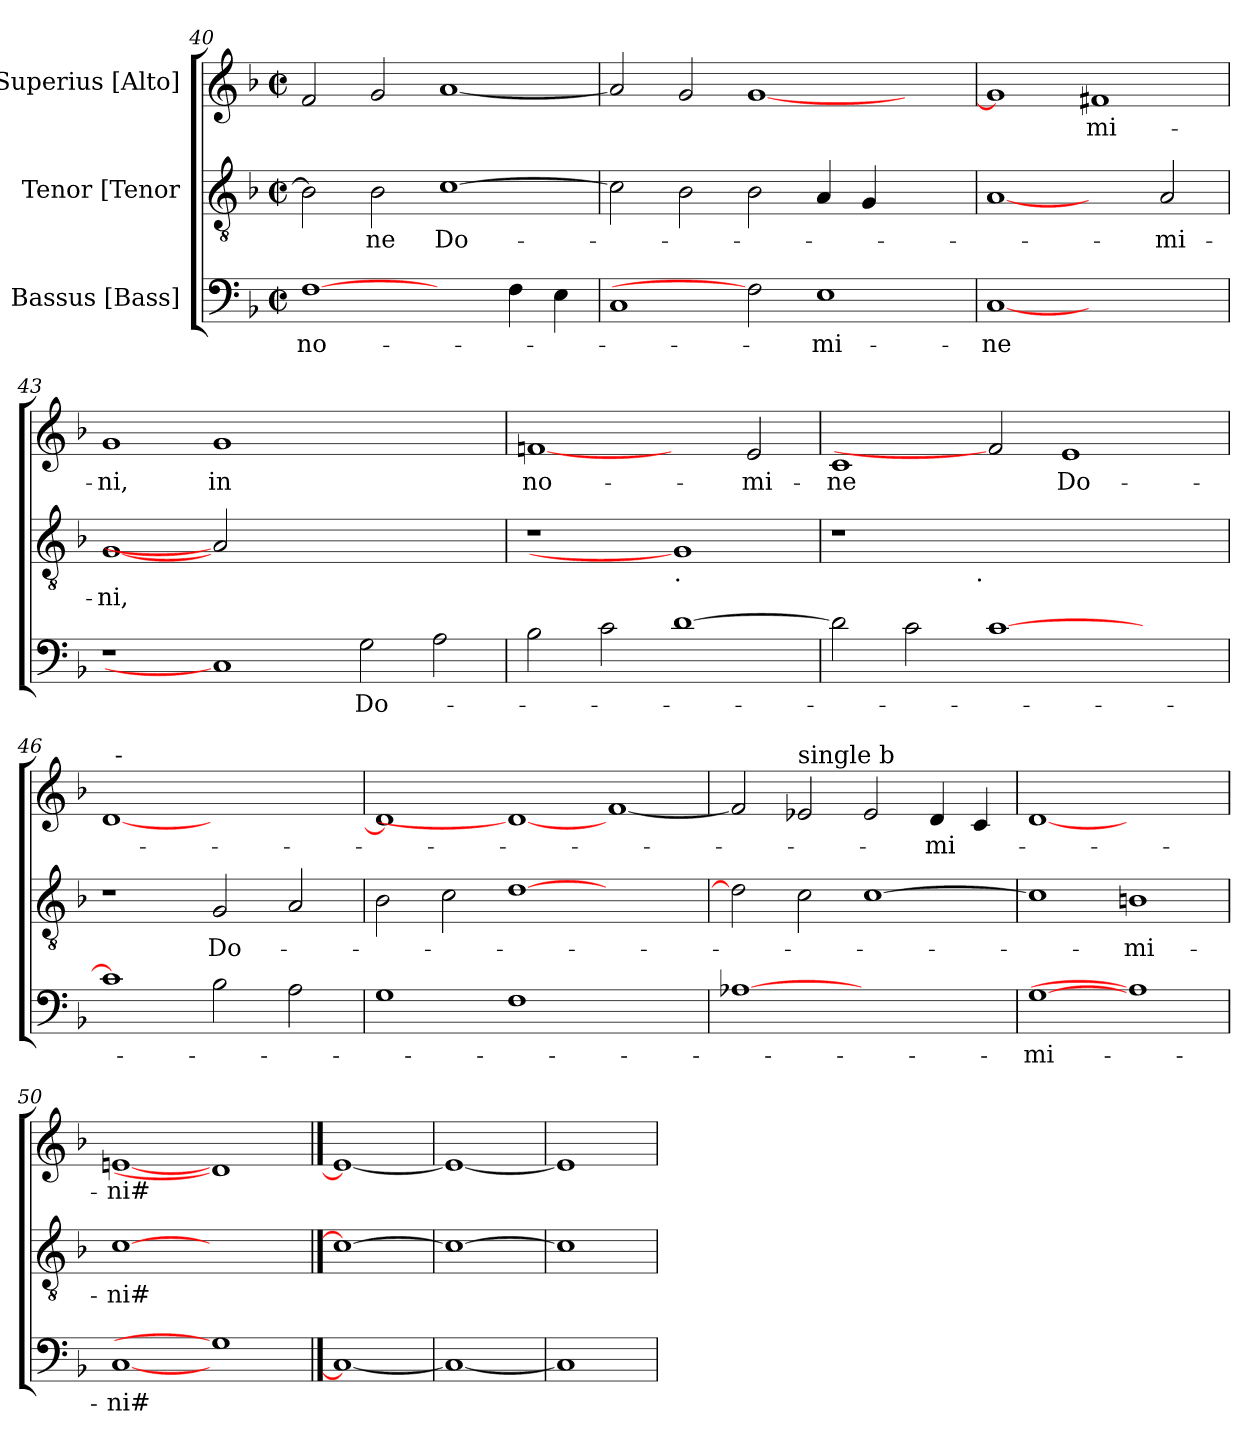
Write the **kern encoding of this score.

**kern	**text	**kern	**text	**kern	**text
*part3	*part3	*part2	*part2	*part1	*part1
*staff3	*staff3	*staff2	*staff2	*staff1	*staff1
*I"Bassus [Bass]	*	*I"Tenor [Tenor	*	*I"Superius [Alto]	*
*clefF4	*	*clefGv2	*	*clefG2	*
*k[b-]	*	*k[b-]	*	*k[b-]	*
*F:	*	*F:	*	*F:	*
*M2/2	*	*M2/2	*	*M2/2	*
*met(c|)	*	*met(c|)	*	*met(c|)	*
=40	=40	=40	=40	=40	=40
!	!LO:LY:b:rj	!	!	!	!
[1F	no-	2B-\]	.	2f/	.
!	!	!	!LO:LY:b:rj	!	!
.	.	2B-\	-ne	2g/	.
!	!	!	!LO:LY:b:rj	!	!
2ryy	.	[<1c	Do-	[<1a	.
4F\	.	.	.	.	.
4E\	.	.	.	.	.
!!LO:LB:g=z
=41	=41	=41	=41	=41	=41
1C	.	2c\]	.	2a/]	.
.	.	2B-\	.	2g/	.
2F]	.	2B-\	.	[<1g	.
!	!LO:LY:b:rj	!	!	!	!
1E	-mi-	4A/	.	.	.
.	.	4G/	.	.	.
.	.	2ryy	.	2ryy	.
=42	=42	=42	=42	=42	=42
!	!LO:LY:b:rj	!	!	!	!
[1C	-ne	[1A	.	1g]	.
!	!	!	!	!	!LO:LY:b:rj
1ryy	.	2ryy	.	1f#X	-mi-
!	!	!	!LO:LY:b:rj	!	!
.	.	2A/	-mi-	.	.
=43	=43	=43	=43	=43	=43
!	!	!	!LO:LY:b:rj	!	!LO:LY:b:rj
1r	.	[1G	-ni,	1g	-ni,
!	!	!	!	!	!LO:LY:b:rj
1C]	.	2A]	.	1g	in
.	.	1.ryy	.	.	.
!	!LO:LY:b:rj	!	!	!	!
2G\	Do-	.	.	1ryy	.
2A\	.	.	.	.	.
=44	=44	=44	=44	=44	=44
!	!	!	!	!	!LO:LY:b:rj
2B-\	.	1r	.	[1fni	no-
2c\	.	.	.	.	.
!	!	!LO:TX:b:t=.	!	!	!
[>1d	.	1G]	.	2ryy	.
!	!	!	!	!	!LO:LY:b:rj
.	.	.	.	2e/	-mi-
=45	=45	=45	=45	=45	=45
!	!	!	!	!	!LO:LY:b:rj
*	*	*^	*	*	*
2d\]	.	1r	2ryy	.	1c	-ne
2c\	.	.	4...ryy	.	.	.
!	!	!	!LO:TX:b:t=.	!	!	!
.	.	.	1ryy	.	.	.
[<1c	.	1.ryy	.	.	2f]	.
!	!	!	!	!	!	!LO:LY:b:rj
.	.	.	.	.	1e	Do-
.	.	.	2ryy	.	.	.
2ryy	.	.	.	.	.	.
.	.	.	32ryy	.	.	.
*	*	*v	*v	*	*	*
!!LO:PB:g=z
=46	=46	=46	=46	=46	=46
*	*	*	*	*^	*
1c]	.	1r	.	[<1d	32ryy	.
!	!	!	!	!	!LO:TX:a:t=-	!
.	.	.	.	.	1ryy	.
!	!	!	!LO:LY:b:rj	!	!	!
2B-\	.	2G/	Do-	1ryy	.	.
.	.	.	.	.	2ryy	.
2A\	.	2A/	.	.	.	.
.	.	.	.	.	4...ryy	.
*	*	*	*	*v	*v	*
=47	=47	=47	=47	=47	=47
1G	.	2B-\	.	1d]	.
.	.	2c\	.	.	.
1F	.	[>1d	.	1d_	.
1ryy	.	1ryy	.	[<1f	.
=48	=48	=48	=48	=48	=48
[1A-X	.	2d\]	.	2f/]	.
!	!	!	!	!LO:TX:a:t=single b	!
.	.	2c\	.	2e-/	.
1ryy	.	[>1c	.	2e-/	.
!	!	!	!	!	!LO:LY:b:rj
.	.	.	.	4d/	-mi-
.	.	.	.	4c/	.
=49	=49	=49	=49	=49	=49
!	!LO:LY:b:rj	!	!	!	!
[1G	-mi-	1c]	.	[1d	.
!	!	!	!LO:LY:b:rj	!	!
1A-]	.	1Bn	-mi-	1ryy	.
=50	=50	=50	=50	=50	=50
!	!LO:LY:b:rj	!	!LO:LY:b:rj	!	!LO:LY:b:rj
[1C	-ni#	[1c	-ni#	[1eni	-ni#
1G]	.	1ryy	.	1d]	.
==51	==51	==51	==51	==51	==51
1C_	.	1c_	.	1e_	.
=52	=52	=52	=52	=52	=52
1C_	.	1c_	.	1e_	.
=53	=53	=53	=53	=53	=53
1C]	.	1c]	.	1e]	.
=	=	=	=	=	=
*-	*-	*-	*-	*-	*-
